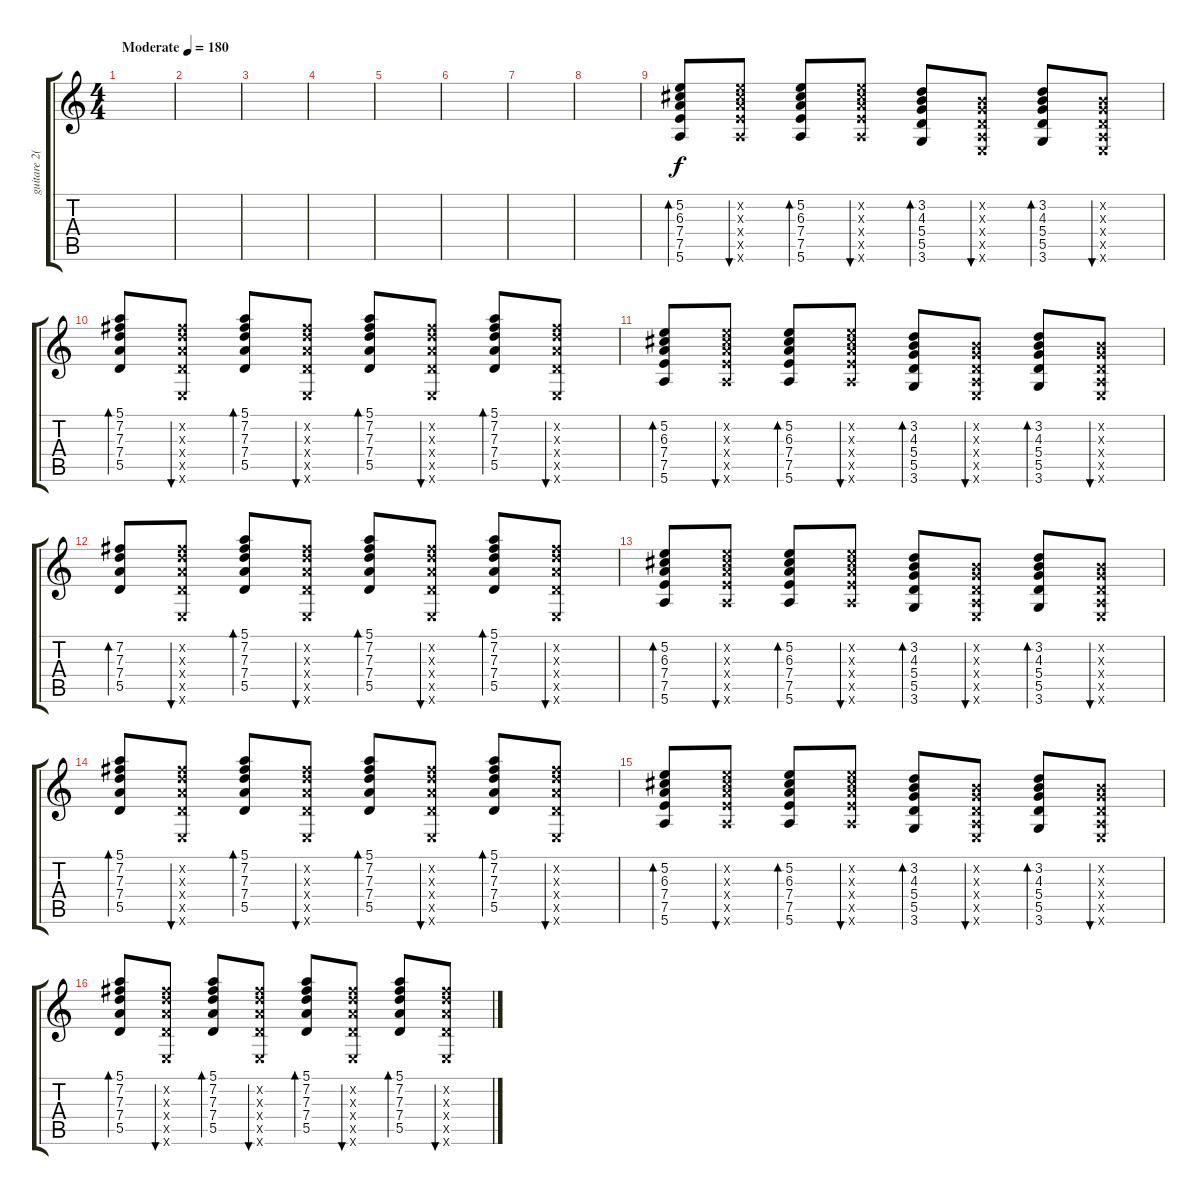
\track ("guitare 2(lint)" "guitare 2(") {instrument electricguitarclean}
\staff {score tabs}
\tuning (E4 B3 G3 D3 A2 E2) {hide}
\ts (4 4)
\tempo (180 "Moderate")
\clef g2
\ks c
|
|
|
|
|
|
|
|
(5.2 6.3 7.4 7.5 5.6).8{bd 60} (5.2{x} 6.3{x} 7.4{x} 7.5{x} 5.6{x}).8{bu 60} (5.2 6.3 7.4 7.5 5.6).8{bd 60} (5.2{x} 6.3{x} 7.4{x} 7.5{x} 5.6{x}).8{bu 60} (3.2 4.3 5.4 5.5 3.6).8{bd 60} (0.2{x} 0.3{x} 0.4{x} 0.5{x} 0.6{x}).8{bu 60} (3.2 4.3 5.4 5.5 3.6).8{bd 60} (0.2{x} 0.3{x} 0.4{x} 0.5{x} 0.6{x}).8{bu 60} |
(5.1 7.2 7.3 7.4 5.5).8{bd 60} (7.2{x} 7.3{x} 7.4{x} 5.5{x} 0.6{x}).8{bu 60} (5.1 7.2 7.3 7.4 5.5).8{bd 60} (7.2{x} 7.3{x} 7.4{x} 5.5{x} 0.6{x}).8{bu 60} (5.1 7.2 7.3 7.4 5.5).8{bd 60} (7.2{x} 7.3{x} 7.4{x} 5.5{x} 0.6{x}).8{bu 60} (5.1 7.2 7.3 7.4 5.5).8{bd 60} (7.2{x} 7.3{x} 7.4{x} 5.5{x} 0.6{x}).8{bu 60} |
(5.2 6.3 7.4 7.5 5.6).8{bd 60} (5.2{x} 6.3{x} 7.4{x} 7.5{x} 5.6{x}).8{bu 60} (5.2 6.3 7.4 7.5 5.6).8{bd 60} (5.2{x} 6.3{x} 7.4{x} 7.5{x} 5.6{x}).8{bu 60} (3.2 4.3 5.4 5.5 3.6).8{bd 60} (0.2{x} 0.3{x} 0.4{x} 0.5{x} 0.6{x}).8{bu 60} (3.2 4.3 5.4 5.5 3.6).8{bd 60} (0.2{x} 0.3{x} 0.4{x} 0.5{x} 0.6{x}).8{bu 60} |
(7.2 7.3 7.4 5.5).8{bd 60} (7.2{x} 7.3{x} 7.4{x} 5.5{x} 0.6{x}).8{bu 60} (5.1 7.2 7.3 7.4 5.5).8{bd 60} (7.2{x} 7.3{x} 7.4{x} 5.5{x} 0.6{x}).8{bu 60} (5.1 7.2 7.3 7.4 5.5).8{bd 60} (7.2{x} 7.3{x} 7.4{x} 5.5{x} 0.6{x}).8{bu 60} (5.1 7.2 7.3 7.4 5.5).8{bd 60} (7.2{x} 7.3{x} 7.4{x} 5.5{x} 0.6{x}).8{bu 60} |
(5.2 6.3 7.4 7.5 5.6).8{bd 60} (5.2{x} 6.3{x} 7.4{x} 7.5{x} 5.6{x}).8{bu 60} (5.2 6.3 7.4 7.5 5.6).8{bd 60} (5.2{x} 6.3{x} 7.4{x} 7.5{x} 5.6{x}).8{bu 60} (3.2 4.3 5.4 5.5 3.6).8{bd 60} (0.2{x} 0.3{x} 0.4{x} 0.5{x} 0.6{x}).8{bu 60} (3.2 4.3 5.4 5.5 3.6).8{bd 60} (0.2{x} 0.3{x} 0.4{x} 0.5{x} 0.6{x}).8{bu 60} |
(5.1 7.2 7.3 7.4 5.5).8{bd 60} (7.2{x} 7.3{x} 7.4{x} 5.5{x} 0.6{x}).8{bu 60} (5.1 7.2 7.3 7.4 5.5).8{bd 60} (7.2{x} 7.3{x} 7.4{x} 5.5{x} 0.6{x}).8{bu 60} (5.1 7.2 7.3 7.4 5.5).8{bd 60} (7.2{x} 7.3{x} 7.4{x} 5.5{x} 0.6{x}).8{bu 60} (5.1 7.2 7.3 7.4 5.5).8{bd 60} (7.2{x} 7.3{x} 7.4{x} 5.5{x} 0.6{x}).8{bu 60} |
(5.2 6.3 7.4 7.5 5.6).8{bd 60} (5.2{x} 6.3{x} 7.4{x} 7.5{x} 5.6{x}).8{bu 60} (5.2 6.3 7.4 7.5 5.6).8{bd 60} (5.2{x} 6.3{x} 7.4{x} 7.5{x} 5.6{x}).8{bu 60} (3.2 4.3 5.4 5.5 3.6).8{bd 60} (0.2{x} 0.3{x} 0.4{x} 0.5{x} 0.6{x}).8{bu 60} (3.2 4.3 5.4 5.5 3.6).8{bd 60} (0.2{x} 0.3{x} 0.4{x} 0.5{x} 0.6{x}).8{bu 60} |
(5.1 7.2 7.3 7.4 5.5).8{bd 60} (7.2{x} 7.3{x} 7.4{x} 5.5{x} 0.6{x}).8{bu 60} (5.1 7.2 7.3 7.4 5.5).8{bd 60} (7.2{x} 7.3{x} 7.4{x} 5.5{x} 0.6{x}).8{bu 60} (5.1 7.2 7.3 7.4 5.5).8{bd 60} (7.2{x} 7.3{x} 7.4{x} 5.5{x} 0.6{x}).8{bu 60} (5.1 7.2 7.3 7.4 5.5).8{bd 60} (7.2{x} 7.3{x} 7.4{x} 5.5{x} 0.6{x}).8{bu 60}
